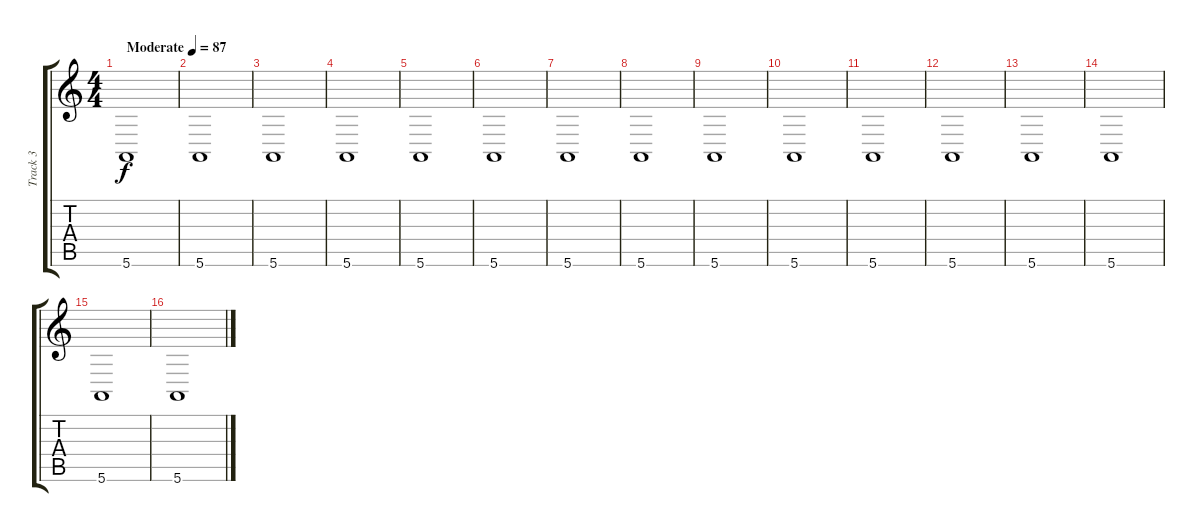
\track ("Track 3" "Track 3") {instrument choiraahs}
\staff {score tabs}
\tuning (E4 B3 G3 D3 A2 E2) {hide}
\ts (4 4)
\tempo (87 "Moderate")
\clef g2
\ks c
5.6.1{dy f instrument choiraahs} |
5.6.1 |
5.6.1 |
5.6.1 |
5.6.1 |
5.6.1 |
5.6.1 |
5.6.1 |
5.6.1 |
5.6.1 |
5.6.1 |
5.6.1 |
5.6.1 |
5.6.1 |
5.6.1 |
5.6.1
